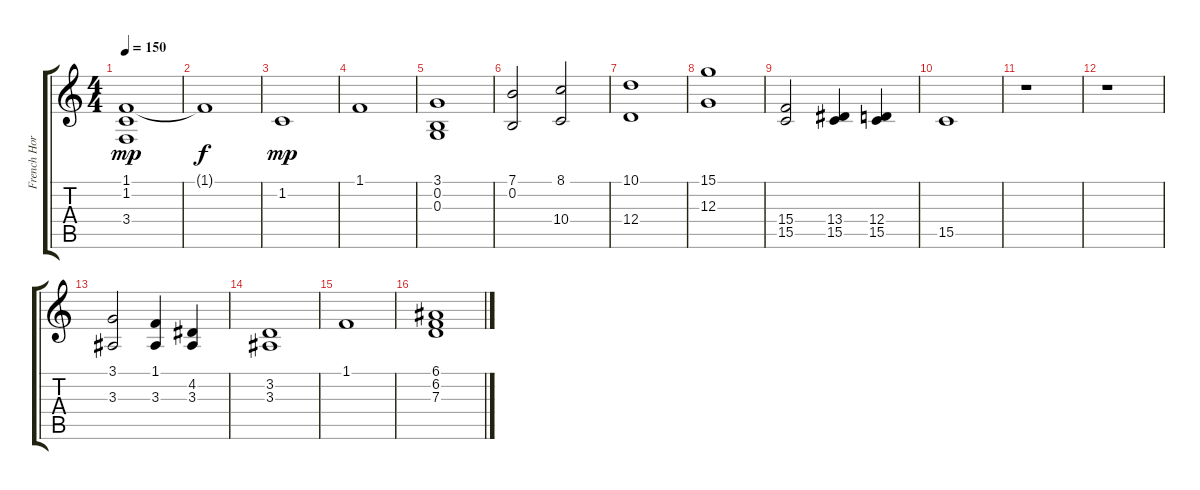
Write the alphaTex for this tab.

\track ("French Horn" "French Hor") {instrument frenchhorn}
\staff {score tabs}
\tuning (E4 B3 G3 D3 A2 E2) {hide}
\ts (4 4)
\tempo 150
\clef g2
\ks c
(1.1 1.2 3.4).1{dy mp} |
1.1{t}.1{dy f} |
1.2.1{dy mp} |
1.1.1 |
(3.1 0.2 0.3).1 |
(7.1 0.2).2 (8.1 10.4).2 |
(10.1 12.4).1 |
(15.1 12.3).1 |
(15.4 15.5).2 (13.4 15.5).4 (12.4 15.5).4 |
15.5.1 |
r.1 |
r.1 |
(3.1 3.3).2 (1.1 3.3).4 (4.2 3.3).4 |
(3.2 3.3).1 |
1.1.1 |
(6.1 6.2 7.3).1
